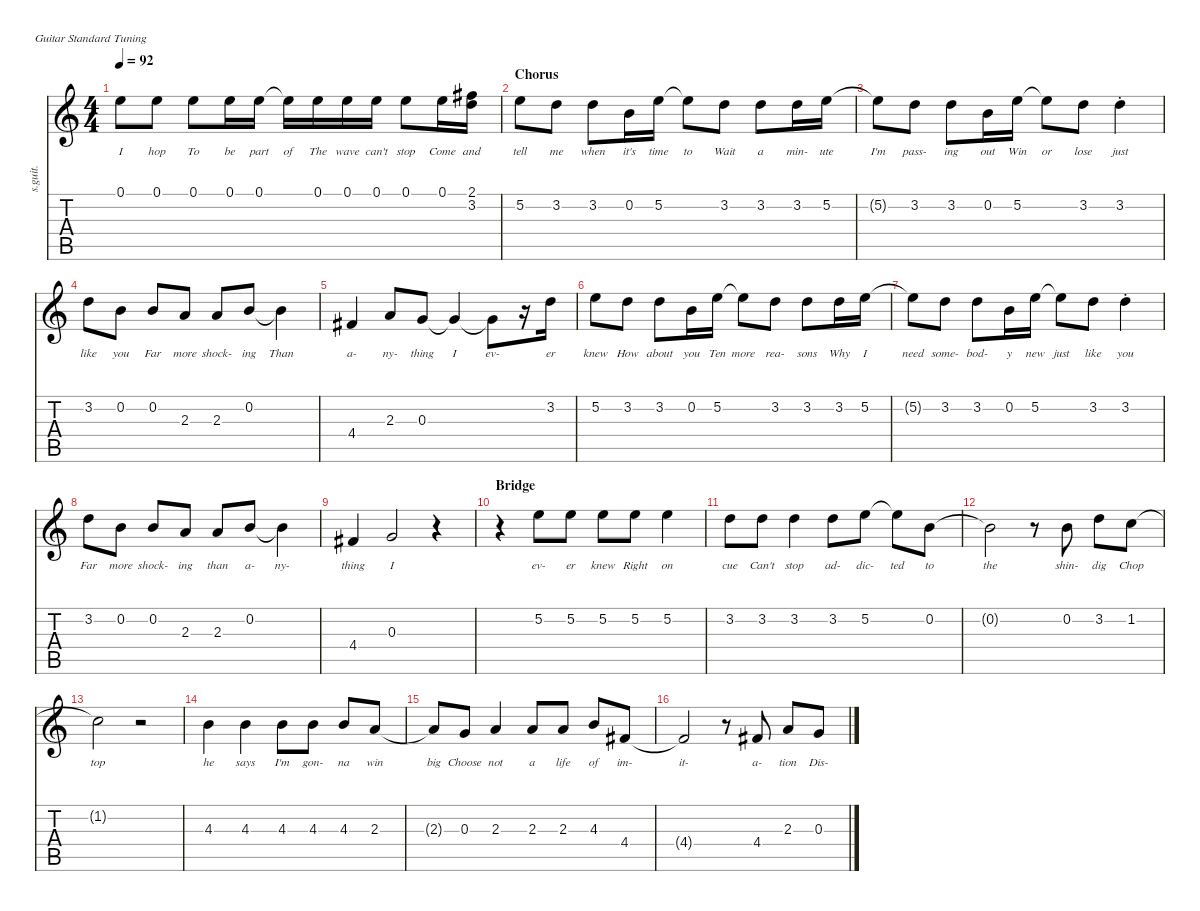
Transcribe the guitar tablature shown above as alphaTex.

\defaultSystemsLayout 4
\hideDynamics
\bracketExtendMode nobrackets
\track ("Anthony Kiedis | Lead Vocals" "s.guit.") {instrument baritonesax}
\staff {score tabs}
\tuning (E4 B3 G3 D3 A2 E2)
\displaytranspose 12
\ts (4 4)
\tempo 92
\clef g2
\ks c
0.1.8{lyrics (0 "I") lyrics (1 "") lyrics (2 "") lyrics (3 "") lyrics (4 "") dy fff} 0.1.8{lyrics (0 "hop") lyrics (1 "") lyrics (2 "") lyrics (3 "") lyrics (4 "")} 0.1.8{lyrics (0 "To") lyrics (1 "") lyrics (2 "") lyrics (3 "") lyrics (4 "")} 0.1.16{lyrics (0 "be") lyrics (1 "") lyrics (2 "") lyrics (3 "") lyrics (4 "")} 0.1.16{lyrics (0 "part") lyrics (1 "") lyrics (2 "") lyrics (3 "") lyrics (4 "")} 0.1{t}.16{lyrics (0 "of") lyrics (1 "") lyrics (2 "") lyrics (3 "") lyrics (4 "")} 0.1.16{lyrics (0 "The") lyrics (1 "") lyrics (2 "") lyrics (3 "") lyrics (4 "")} 0.1.16{lyrics (0 "wave") lyrics (1 "") lyrics (2 "") lyrics (3 "") lyrics (4 "")} 0.1.16{lyrics (0 "can't") lyrics (1 "") lyrics (2 "") lyrics (3 "") lyrics (4 "")} 0.1.8{lyrics (0 "stop") lyrics (1 "") lyrics (2 "") lyrics (3 "") lyrics (4 "")} 0.1.16{lyrics (0 "Come") lyrics (1 "") lyrics (2 "") lyrics (3 "") lyrics (4 "")} (2.1{acc #} 3.2).16{lyrics (0 "and") lyrics (1 "") lyrics (2 "") lyrics (3 "") lyrics (4 "")} |
\section ("" "Chorus")
5.2.8{lyrics (0 "tell") lyrics (1 "") lyrics (2 "") lyrics (3 "") lyrics (4 "")} 3.2.8{lyrics (0 "me") lyrics (1 "") lyrics (2 "") lyrics (3 "") lyrics (4 "")} 3.2.8{lyrics (0 "when") lyrics (1 "") lyrics (2 "") lyrics (3 "") lyrics (4 "")} 0.2.16{lyrics (0 "it's") lyrics (1 "") lyrics (2 "") lyrics (3 "") lyrics (4 "")} 5.2.16{lyrics (0 "time") lyrics (1 "") lyrics (2 "") lyrics (3 "") lyrics (4 "")} 5.2{t}.8{lyrics (0 "to") lyrics (1 "") lyrics (2 "") lyrics (3 "") lyrics (4 "")} 3.2.8{lyrics (0 "Wait") lyrics (1 "") lyrics (2 "") lyrics (3 "") lyrics (4 "")} 3.2.8{lyrics (0 "a") lyrics (1 "") lyrics (2 "") lyrics (3 "") lyrics (4 "")} 3.2.16{lyrics (0 "min-") lyrics (1 "") lyrics (2 "") lyrics (3 "") lyrics (4 "")} 5.2.16{lyrics (0 "ute") lyrics (1 "") lyrics (2 "") lyrics (3 "") lyrics (4 "")} |
5.2{t}.8{lyrics (0 "I'm") lyrics (1 "") lyrics (2 "") lyrics (3 "") lyrics (4 "")} 3.2.8{lyrics (0 "pass-") lyrics (1 "") lyrics (2 "") lyrics (3 "") lyrics (4 "")} 3.2.8{lyrics (0 "ing") lyrics (1 "") lyrics (2 "") lyrics (3 "") lyrics (4 "")} 0.2.16{lyrics (0 "out") lyrics (1 "") lyrics (2 "") lyrics (3 "") lyrics (4 "")} 5.2.16{lyrics (0 "Win") lyrics (1 "") lyrics (2 "") lyrics (3 "") lyrics (4 "")} 5.2{t}.8{lyrics (0 "or") lyrics (1 "") lyrics (2 "") lyrics (3 "") lyrics (4 "")} 3.2.8{lyrics (0 "lose") lyrics (1 "") lyrics (2 "") lyrics (3 "") lyrics (4 "")} 3.2{st}.4{lyrics (0 "just") lyrics (1 "") lyrics (2 "") lyrics (3 "") lyrics (4 "")} |
3.2.8{lyrics (0 "like") lyrics (1 "") lyrics (2 "") lyrics (3 "") lyrics (4 "")} 0.2.8{lyrics (0 "you") lyrics (1 "") lyrics (2 "") lyrics (3 "") lyrics (4 "")} 0.2.8{lyrics (0 "Far") lyrics (1 "") lyrics (2 "") lyrics (3 "") lyrics (4 "")} 2.3.8{lyrics (0 "more") lyrics (1 "") lyrics (2 "") lyrics (3 "") lyrics (4 "")} 2.3.8{lyrics (0 "shock-") lyrics (1 "") lyrics (2 "") lyrics (3 "") lyrics (4 "")} 0.2.8{lyrics (0 "ing") lyrics (1 "") lyrics (2 "") lyrics (3 "") lyrics (4 "")} 0.2{t}.4{lyrics (0 "Than") lyrics (1 "") lyrics (2 "") lyrics (3 "") lyrics (4 "")} |
4.4{acc #}.4{lyrics (0 "a-") lyrics (1 "") lyrics (2 "") lyrics (3 "") lyrics (4 "")} 2.3.8{lyrics (0 "ny-") lyrics (1 "") lyrics (2 "") lyrics (3 "") lyrics (4 "")} 0.3.8{lyrics (0 "thing") lyrics (1 "") lyrics (2 "") lyrics (3 "") lyrics (4 "")} 0.3{t}.4{lyrics (0 "I") lyrics (1 "") lyrics (2 "") lyrics (3 "") lyrics (4 "")} 0.3{t}.8{lyrics (0 "ev-") lyrics (1 "") lyrics (2 "") lyrics (3 "") lyrics (4 "")} r.16 3.2.16{lyrics (0 "er") lyrics (1 "") lyrics (2 "") lyrics (3 "") lyrics (4 "")} |
5.2.8{lyrics (0 "knew") lyrics (1 "") lyrics (2 "") lyrics (3 "") lyrics (4 "")} 3.2.8{lyrics (0 "How") lyrics (1 "") lyrics (2 "") lyrics (3 "") lyrics (4 "")} 3.2.8{lyrics (0 "about") lyrics (1 "") lyrics (2 "") lyrics (3 "") lyrics (4 "")} 0.2.16{lyrics (0 "you") lyrics (1 "") lyrics (2 "") lyrics (3 "") lyrics (4 "")} 5.2.16{lyrics (0 "Ten") lyrics (1 "") lyrics (2 "") lyrics (3 "") lyrics (4 "")} 5.2{t}.8{lyrics (0 "more") lyrics (1 "") lyrics (2 "") lyrics (3 "") lyrics (4 "")} 3.2.8{lyrics (0 "rea-") lyrics (1 "") lyrics (2 "") lyrics (3 "") lyrics (4 "")} 3.2.8{lyrics (0 "sons") lyrics (1 "") lyrics (2 "") lyrics (3 "") lyrics (4 "")} 3.2.16{lyrics (0 "Why") lyrics (1 "") lyrics (2 "") lyrics (3 "") lyrics (4 "")} 5.2.16{lyrics (0 "I") lyrics (1 "") lyrics (2 "") lyrics (3 "") lyrics (4 "")} |
5.2{t}.8{lyrics (0 "need") lyrics (1 "") lyrics (2 "") lyrics (3 "") lyrics (4 "")} 3.2.8{lyrics (0 "some-") lyrics (1 "") lyrics (2 "") lyrics (3 "") lyrics (4 "")} 3.2.8{lyrics (0 "bod-") lyrics (1 "") lyrics (2 "") lyrics (3 "") lyrics (4 "")} 0.2.16{lyrics (0 "y") lyrics (1 "") lyrics (2 "") lyrics (3 "") lyrics (4 "")} 5.2.16{lyrics (0 "new") lyrics (1 "") lyrics (2 "") lyrics (3 "") lyrics (4 "")} 5.2{t}.8{lyrics (0 "just") lyrics (1 "") lyrics (2 "") lyrics (3 "") lyrics (4 "")} 3.2.8{lyrics (0 "like") lyrics (1 "") lyrics (2 "") lyrics (3 "") lyrics (4 "")} 3.2{st}.4{lyrics (0 "you") lyrics (1 "") lyrics (2 "") lyrics (3 "") lyrics (4 "")} |
3.2.8{lyrics (0 "Far") lyrics (1 "") lyrics (2 "") lyrics (3 "") lyrics (4 "")} 0.2.8{lyrics (0 "more") lyrics (1 "") lyrics (2 "") lyrics (3 "") lyrics (4 "")} 0.2.8{lyrics (0 "shock-") lyrics (1 "") lyrics (2 "") lyrics (3 "") lyrics (4 "")} 2.3.8{lyrics (0 "ing") lyrics (1 "") lyrics (2 "") lyrics (3 "") lyrics (4 "")} 2.3.8{lyrics (0 "than") lyrics (1 "") lyrics (2 "") lyrics (3 "") lyrics (4 "")} 0.2.8{lyrics (0 "a-") lyrics (1 "") lyrics (2 "") lyrics (3 "") lyrics (4 "")} 0.2{t}.4{lyrics (0 "ny-") lyrics (1 "") lyrics (2 "") lyrics (3 "") lyrics (4 "")} |
4.4{acc #}.4{lyrics (0 "thing") lyrics (1 "") lyrics (2 "") lyrics (3 "") lyrics (4 "")} 0.3.2{lyrics (0 "I") lyrics (1 "") lyrics (2 "") lyrics (3 "") lyrics (4 "")} r.4 |
\section ("" "Bridge")
r.4 5.2.8{lyrics (0 "ev-") lyrics (1 "") lyrics (2 "") lyrics (3 "") lyrics (4 "")} 5.2.8{lyrics (0 "er") lyrics (1 "") lyrics (2 "") lyrics (3 "") lyrics (4 "")} 5.2.8{lyrics (0 "knew") lyrics (1 "") lyrics (2 "") lyrics (3 "") lyrics (4 "")} 5.2.8{lyrics (0 "Right") lyrics (1 "") lyrics (2 "") lyrics (3 "") lyrics (4 "")} 5.2.4{lyrics (0 "on") lyrics (1 "") lyrics (2 "") lyrics (3 "") lyrics (4 "")} |
3.2.8{lyrics (0 "cue") lyrics (1 "") lyrics (2 "") lyrics (3 "") lyrics (4 "")} 3.2.8{lyrics (0 "Can't") lyrics (1 "") lyrics (2 "") lyrics (3 "") lyrics (4 "")} 3.2.4{lyrics (0 "stop") lyrics (1 "") lyrics (2 "") lyrics (3 "") lyrics (4 "")} 3.2.8{lyrics (0 "ad-") lyrics (1 "") lyrics (2 "") lyrics (3 "") lyrics (4 "")} 5.2.8{lyrics (0 "dic-") lyrics (1 "") lyrics (2 "") lyrics (3 "") lyrics (4 "")} 5.2{t}.8{lyrics (0 "ted") lyrics (1 "") lyrics (2 "") lyrics (3 "") lyrics (4 "")} 0.2.8{lyrics (0 "to") lyrics (1 "") lyrics (2 "") lyrics (3 "") lyrics (4 "")} |
0.2{t}.2{lyrics (0 "the") lyrics (1 "") lyrics (2 "") lyrics (3 "") lyrics (4 "")} r.8 0.2.8{lyrics (0 "shin-") lyrics (1 "") lyrics (2 "") lyrics (3 "") lyrics (4 "")} 3.2.8{lyrics (0 "dig") lyrics (1 "") lyrics (2 "") lyrics (3 "") lyrics (4 "")} 1.2.8{lyrics (0 "Chop") lyrics (1 "") lyrics (2 "") lyrics (3 "") lyrics (4 "")} |
1.2{t}.2{lyrics (0 "top") lyrics (1 "") lyrics (2 "") lyrics (3 "") lyrics (4 "")} r.2 |
4.3.4{lyrics (0 "he") lyrics (1 "") lyrics (2 "") lyrics (3 "") lyrics (4 "")} 4.3.4{lyrics (0 "says") lyrics (1 "") lyrics (2 "") lyrics (3 "") lyrics (4 "")} 4.3.8{lyrics (0 "I'm") lyrics (1 "") lyrics (2 "") lyrics (3 "") lyrics (4 "")} 4.3.8{lyrics (0 "gon-") lyrics (1 "") lyrics (2 "") lyrics (3 "") lyrics (4 "")} 4.3.8{lyrics (0 "na") lyrics (1 "") lyrics (2 "") lyrics (3 "") lyrics (4 "")} 2.3.8{lyrics (0 "win") lyrics (1 "") lyrics (2 "") lyrics (3 "") lyrics (4 "")} |
2.3{t}.8{lyrics (0 "big") lyrics (1 "") lyrics (2 "") lyrics (3 "") lyrics (4 "")} 0.3.8{lyrics (0 "Choose") lyrics (1 "") lyrics (2 "") lyrics (3 "") lyrics (4 "")} 2.3.4{lyrics (0 "not") lyrics (1 "") lyrics (2 "") lyrics (3 "") lyrics (4 "")} 2.3.8{lyrics (0 "a") lyrics (1 "") lyrics (2 "") lyrics (3 "") lyrics (4 "")} 2.3.8{lyrics (0 "life") lyrics (1 "") lyrics (2 "") lyrics (3 "") lyrics (4 "")} 4.3.8{lyrics (0 "of") lyrics (1 "") lyrics (2 "") lyrics (3 "") lyrics (4 "")} 4.4{acc #}.8{lyrics (0 "im-") lyrics (1 "") lyrics (2 "") lyrics (3 "") lyrics (4 "")} |
4.4{t acc #}.2{lyrics (0 "it-") lyrics (1 "") lyrics (2 "") lyrics (3 "") lyrics (4 "")} r.8 4.4{acc #}.8{lyrics (0 "a-") lyrics (1 "") lyrics (2 "") lyrics (3 "") lyrics (4 "")} 2.3.8{lyrics (0 "tion") lyrics (1 "") lyrics (2 "") lyrics (3 "") lyrics (4 "")} 0.3.8{lyrics (0 "Dis-") lyrics (1 "") lyrics (2 "") lyrics (3 "") lyrics (4 "")}
